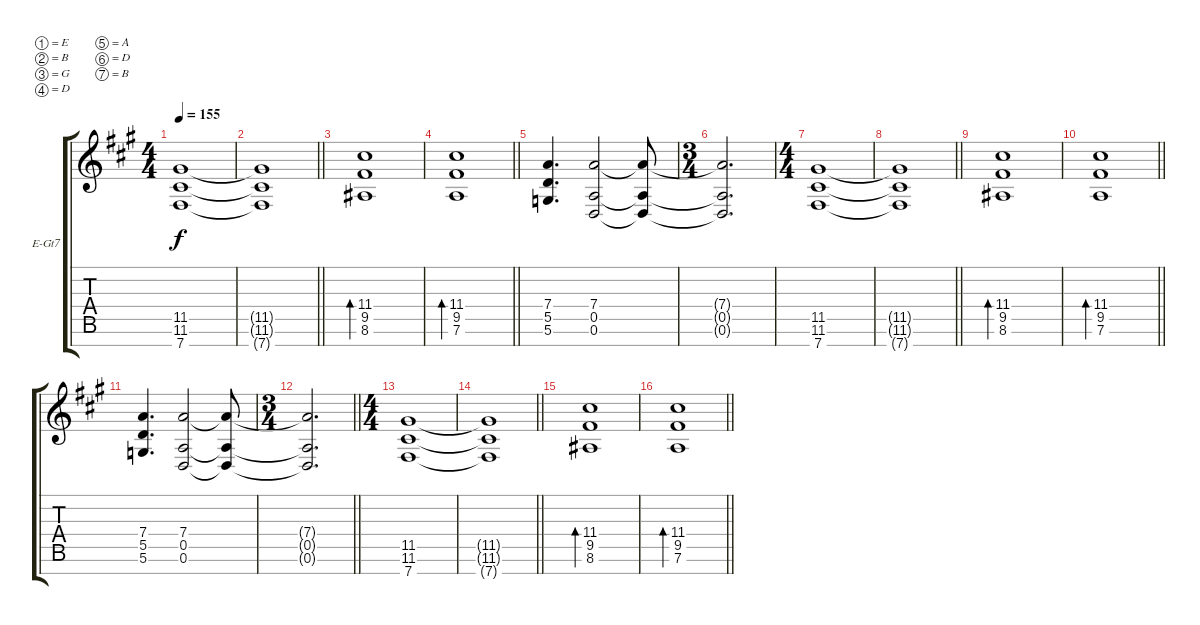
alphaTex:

\bracketExtendMode groupsimilarinstruments
\firstSystemTrackNameOrientation horizontal
\otherSystemsTrackNameOrientation horizontal
\track ("Guitar 2" "E-Gt7") {instrument overdrivenguitar}
\staff {score tabs}
\tuning (E4 B3 G3 D3 A2 D2 B1)
\ts (4 4)
\beaming (8 2 2 2 2 2)
\tempo 155
\clef g2
\ks a
(11.5 11.6 7.7).1{dy f} |
\barLineRight lightlight
(11.5{t} 11.6{t} 7.7{t}).1 |
(11.4 9.5 8.6).1{bd 480} |
\barLineRight lightlight
(11.4 9.5 7.6).1{bd 480} |
(7.4 5.5 5.6).4{d} (7.4 0.5 0.6).2 (7.4{t} 0.5{t} 0.6{t}).8 |
\ts (3 4)
\beaming (8 2 2 2 2 2)
(7.4{t} 0.5{t} 0.6{t}).2{d} |
\ts (4 4)
\beaming (8 2 2 2 2 2)
(11.5 11.6 7.7).1 |
\barLineRight lightlight
(11.5{t} 11.6{t} 7.7{t}).1 |
(11.4 9.5 8.6).1{bd 480} |
\barLineRight lightlight
(11.4 9.5 7.6).1{bd 480} |
(7.4 5.5 5.6).4{d} (7.4 0.5 0.6).2 (7.4{t} 0.5{t} 0.6{t}).8 |
\ts (3 4)
\beaming (8 2 2 2 2 2)
\barLineRight lightlight
(7.4{t} 0.5{t} 0.6{t}).2{d} |
\ts (4 4)
\beaming (8 2 2 2 2 2)
(11.5 11.6 7.7).1 |
\barLineRight lightlight
(11.5{t} 11.6{t} 7.7{t}).1 |
(11.4 9.5 8.6).1{bd 480} |
\barLineRight lightlight
(11.4 9.5 7.6).1{bd 480}
